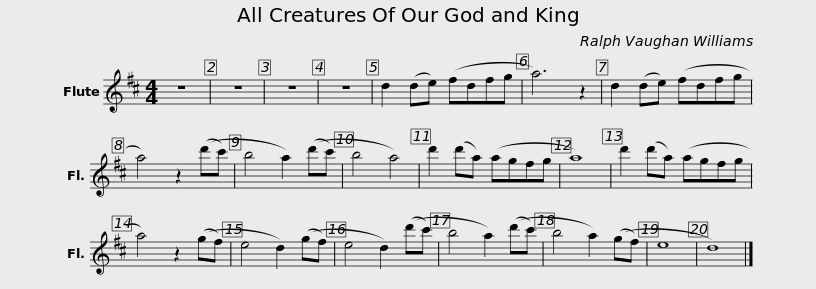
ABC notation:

X:1
L:1/8
M:4/4
I:linebreak $
K:D
V:1 treble
V:1
 z8 | z8 | z8 | z8 | d2 (de) (fdfg | %5
 a6) z2 | d2 (de) (fdfg | a4) z2 ((d'c') | b4 a2) ((d'c') | b4 a4) |$ %10
 d'2 (d'a) (agfg | a8) | d'2 (d'a) (agfg | a4) z2 ((gf) | e4 d2) ((gf) | %15
 e4 d2) ((d'c') | b4 a2) ((d'c') | b4 a2) ((gf) |$ e8 | d8) |] %20
